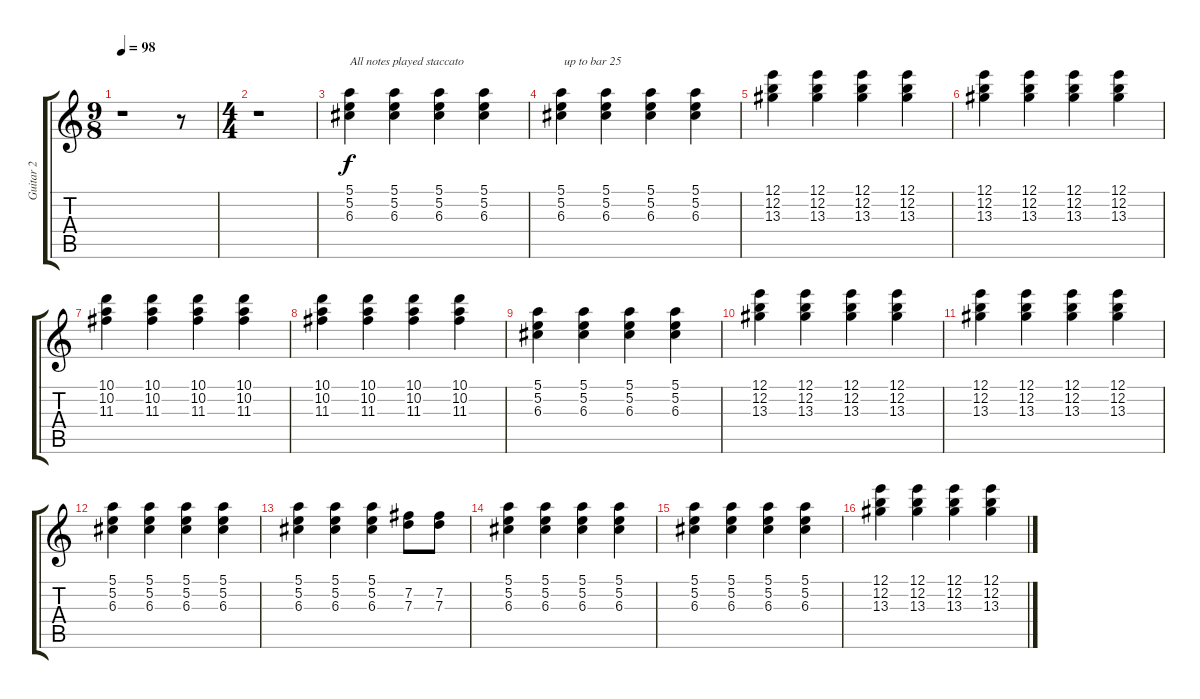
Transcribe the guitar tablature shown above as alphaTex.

\track ("Guitar 2" "Guitar 2") {instrument electricguitarjazz}
\staff {score tabs}
\tuning (E4 B3 G3 D3 A2 E2) {hide}
\ts (9 8)
\tempo 98
\clef g2
\ks c
r.1{dy f instrument electricguitarjazz} r.8 |
\ts (4 4)
r.1 |
(5.1 5.2 6.3).4{txt "All notes played staccato"} (5.1 5.2 6.3).4 (5.1 5.2 6.3).4 (5.1 5.2 6.3).4 |
(5.1 5.2 6.3).4{txt " up to bar 25"} (5.1 5.2 6.3).4 (5.1 5.2 6.3).4 (5.1 5.2 6.3).4 |
(12.1 12.2 13.3).4 (12.1 12.2 13.3).4 (12.1 12.2 13.3).4 (12.1 12.2 13.3).4 |
(12.1 12.2 13.3).4 (12.1 12.2 13.3).4 (12.1 12.2 13.3).4 (12.1 12.2 13.3).4 |
(10.1 10.2 11.3).4 (10.1 10.2 11.3).4 (10.1 10.2 11.3).4 (10.1 10.2 11.3).4 |
(10.1 10.2 11.3).4 (10.1 10.2 11.3).4 (10.1 10.2 11.3).4 (10.1 10.2 11.3).4 |
(5.1 5.2 6.3).4 (5.1 5.2 6.3).4 (5.1 5.2 6.3).4 (5.1 5.2 6.3).4 |
(12.1 12.2 13.3).4 (12.1 12.2 13.3).4 (12.1 12.2 13.3).4 (12.1 12.2 13.3).4 |
(12.1 12.2 13.3).4 (12.1 12.2 13.3).4 (12.1 12.2 13.3).4 (12.1 12.2 13.3).4 |
(5.1 5.2 6.3).4 (5.1 5.2 6.3).4 (5.1 5.2 6.3).4 (5.1 5.2 6.3).4 |
(5.1 5.2 6.3).4 (5.1 5.2 6.3).4 (5.1 5.2 6.3).4 (7.2 7.3).8 (7.2 7.3).8 |
(5.1 5.2 6.3).4 (5.1 5.2 6.3).4 (5.1 5.2 6.3).4 (5.1 5.2 6.3).4 |
(5.1 5.2 6.3).4 (5.1 5.2 6.3).4 (5.1 5.2 6.3).4 (5.1 5.2 6.3).4 |
(12.1 12.2 13.3).4 (12.1 12.2 13.3).4 (12.1 12.2 13.3).4 (12.1 12.2 13.3).4
